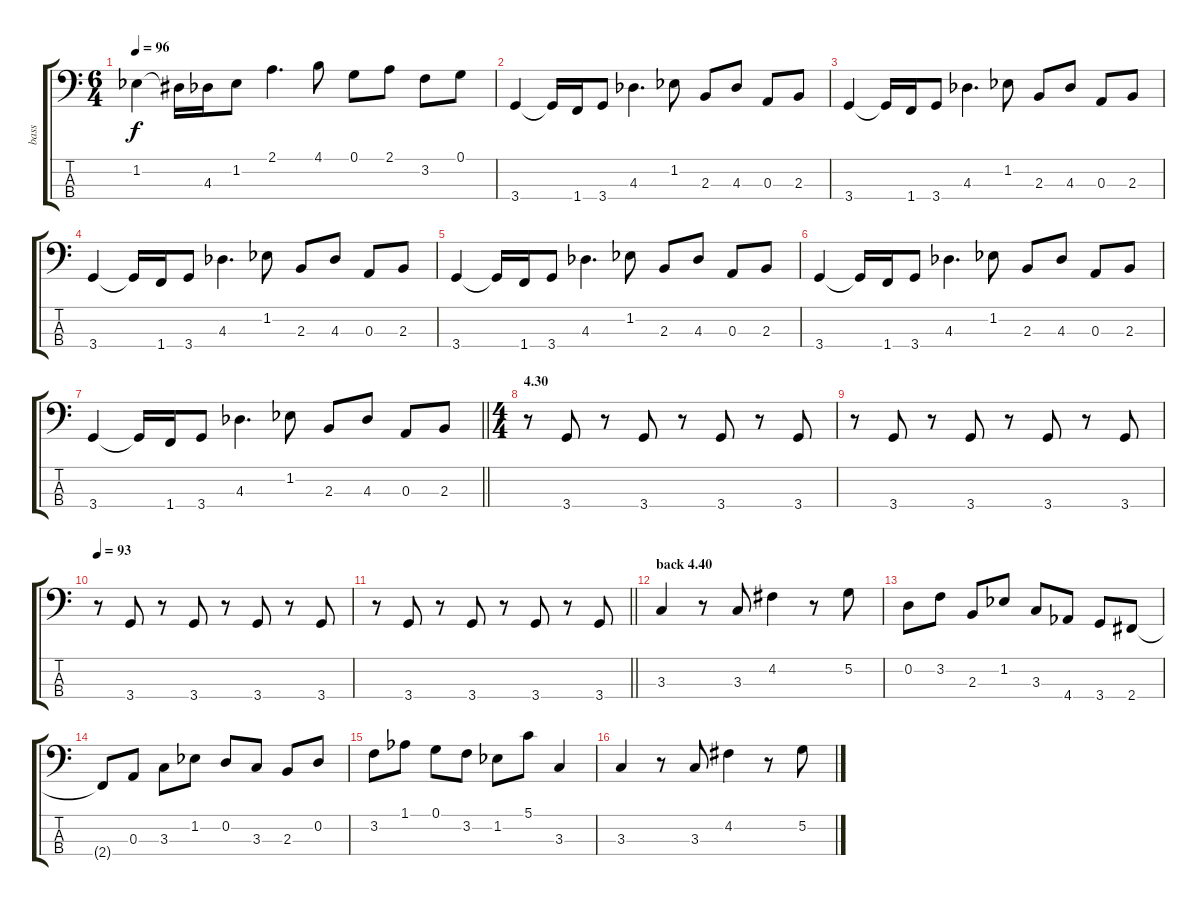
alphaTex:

\track ("bass" "bass") {instrument electricbasspick}
\staff {score tabs}
\tuning (G2 D2 A1 E1) {hide}
\ts (6 4)
\tempo 96
\clef f4
\ks c
1.2{acc b}.4{dy f} 1.2{t}.16 4.3{acc b}.16 1.2{acc b}.8 2.1.4{d} 4.1.8 0.1.8 2.1.8 3.2.8 0.1.8 |
3.4.4 3.4{t}.16 1.4.16 3.4.8 4.3{acc b}.4{d} 1.2{acc b}.8 2.3.8 4.3{acc b}.8 0.3.8 2.3.8 |
3.4.4 3.4{t}.16 1.4.16 3.4.8 4.3{acc b}.4{d} 1.2{acc b}.8 2.3.8 4.3{acc b}.8 0.3.8 2.3.8 |
3.4.4 3.4{t}.16 1.4.16 3.4.8 4.3{acc b}.4{d} 1.2{acc b}.8 2.3.8 4.3{acc b}.8 0.3.8 2.3.8 |
3.4.4 3.4{t}.16 1.4.16 3.4.8 4.3{acc b}.4{d} 1.2{acc b}.8 2.3.8 4.3{acc b}.8 0.3.8 2.3.8 |
3.4.4 3.4{t}.16 1.4.16 3.4.8 4.3{acc b}.4{d} 1.2{acc b}.8 2.3.8 4.3{acc b}.8 0.3.8 2.3.8 |
\barLineRight lightlight
3.4.4 3.4{t}.16 1.4.16 3.4.8 4.3{acc b}.4{d} 1.2{acc b}.8 2.3.8 4.3{acc b}.8 0.3.8 2.3.8 |
\ts (4 4)
\section ("" "4.30")
r.8 3.4.8 r.8 3.4.8 r.8 3.4.8 r.8 3.4.8 |
r.8 3.4.8 r.8 3.4.8 r.8 3.4.8 r.8 3.4.8 |
\tempo 93
r.8 3.4.8 r.8 3.4.8 r.8 3.4.8 r.8 3.4.8 |
\barLineRight lightlight
r.8 3.4.8 r.8 3.4.8 r.8 3.4.8 r.8 3.4.8 |
\section ("" "back 4.40")
3.3.4 r.8 3.3.8 4.2.4 r.8 5.2.8 |
0.2.8 3.2.8 2.3.8 1.2{acc b}.8 3.3.8 4.4{acc b}.8 3.4.8 2.4.8 |
2.4{t}.8 0.3.8 3.3.8 1.2{acc b}.8 0.2.8 3.3.8 2.3.8 0.2.8 |
3.2.8 1.1{acc b}.8 0.1.8 3.2.8 1.2{acc b}.8 5.1.8 3.3.4 |
3.3.4 r.8 3.3.8 4.2.4 r.8 5.2.8
